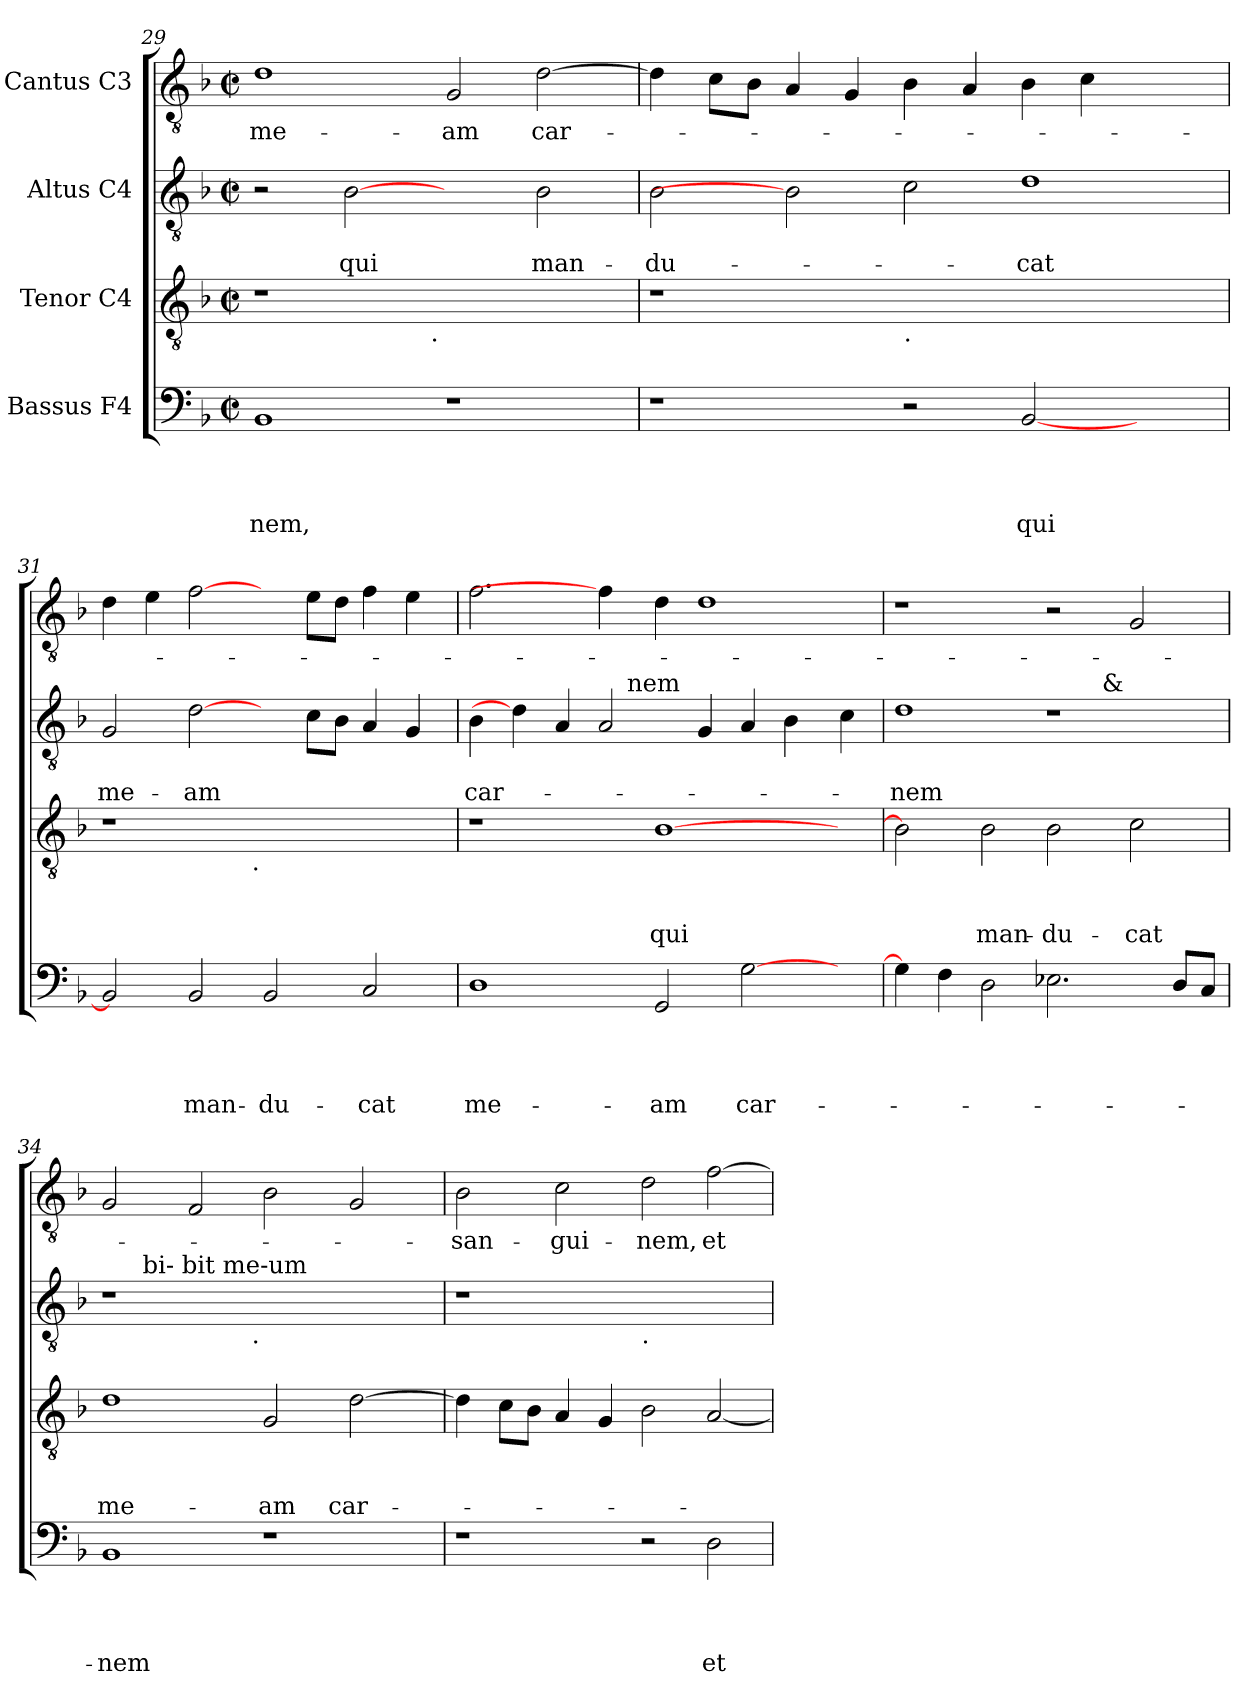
**kern	**text	**text	**text	**text	**kern	**text	**text	**text	**kern	**text	**text	**kern	**text
*part4	*part4	*part4	*part4	*part4	*part3	*part3	*part3	*part3	*part2	*part2	*part2	*part1	*part1
*staff4	*staff4	*staff4	*staff4	*staff4	*staff3	*staff3	*staff3	*staff3	*staff2	*staff2	*staff2	*staff1	*staff1
*I"Bassus F4	*	*	*	*	*I"Tenor C4	*	*	*	*I"Altus C4	*	*	*I"Cantus C3	*
*clefF4	*	*	*	*	*clefGv2	*	*	*	*clefGv2	*	*	*clefGv2	*
*k[b-]	*	*	*	*	*k[b-]	*	*	*	*k[b-]	*	*	*k[b-]	*
*F:	*	*	*	*	*F:	*	*	*	*F:	*	*	*F:	*
*M2/2	*	*	*	*	*M2/2	*	*	*	*M2/2	*	*	*M2/2	*
*met(c|)	*	*	*	*	*met(c|)	*	*	*	*met(c|)	*	*	*met(c|)	*
=29	=29	=29	=29	=29	=29	=29	=29	=29	=29	=29	=29	=29	=29
!	!	!	!	!LO:LY:b	!	!	!	!	!	!	!	!	!LO:LY:b
*	*	*	*	*	*^	*	*	*	*	*	*	*	*
1BB-	.	.	.	-nem,	1r	2ryy	.	.	.	2r	.	.	1d	me-
!	!	!	!	!	!	!	!	!	!	!	!	!LO:LY:b	!	!
.	.	.	.	.	.	4...ryy	.	.	.	[2B-	.	qui	.	.
!	!	!	!	!	!	!LO:TX:b:t=.	!	!	!	!	!	!	!	!
.	.	.	.	.	.	1ryy	.	.	.	.	.	.	.	.
!	!	!	!	!	!	!	!	!	!	!	!	!	!	!LO:LY:b
1r	.	.	.	.	1ryy	.	.	.	.	2ryy	.	.	2G/	-am
!	!	!	!	!	!	!	!	!	!	!	!	!LO:LY:b	!	!LO:LY:b
.	.	.	.	.	.	.	.	.	.	2B-\	.	man-	[<2d\	car-
.	.	.	.	.	.	32ryy	.	.	.	.	.	.	.	.
!!LO:LB:g=z
=30	=30	=30	=30	=30	=30	=30	=30	=30	=30	=30	=30	=30	=30	=30
!	!	!	!	!	!	!	!	!	!	!	!	!LO:LY:b	!	!
*	*	*	*	*	*v	*v	*	*	*	*	*	*	*	*
1r	.	.	.	.	1r	.	.	.	2B-\	.	-du-	4d\]	.
.	.	.	.	.	.	.	.	.	.	.	.	8c\L	.
.	.	.	.	.	.	.	.	.	.	.	.	8B-\J	.
.	.	.	.	.	.	.	.	.	2B-]	.	.	4A/	.
.	.	.	.	.	.	.	.	.	.	.	.	4G/	.
!	!	!	!	!	!LO:TX:b:t=.	!	!	!	!	!	!	!	!
2r	.	.	.	.	1.ryy	.	.	.	2c\	.	.	4B-\	.
.	.	.	.	.	.	.	.	.	.	.	.	4A/	.
!	!	!	!	!LO:LY:b	!	!	!	!	!	!	!LO:LY:b	!	!
[<2BB-/	.	.	.	qui	.	.	.	.	1d	.	-cat	4B-\	.
.	.	.	.	.	.	.	.	.	.	.	.	4c\	.
2ryy	.	.	.	.	.	.	.	.	.	.	.	2ryy	.
=31	=31	=31	=31	=31	=31	=31	=31	=31	=31	=31	=31	=31	=31
!	!	!	!	!	!	!	!	!	!	!	!LO:LY:b	!	!
*	*	*	*	*	*^	*	*	*	*	*	*	*	*
2BB-/]	.	.	.	.	1r	2ryy	.	.	.	2G/	.	me-	4d\	.
.	.	.	.	.	.	.	.	.	.	.	.	.	4e\	.
!	!	!	!	!LO:LY:b	!	!	!	!	!	!	!	!LO:LY:b	!	!
2BB-/	.	.	.	man-	.	4...ryy	.	.	.	[2d\	.	-am	[2f\	.
!	!	!	!	!	!	!LO:TX:b:t=.	!	!	!	!	!	!	!	!
.	.	.	.	.	.	1ryy	.	.	.	.	.	.	.	.
!	!	!	!	!LO:LY:b	!	!	!	!	!	!	!	!	!	!
2BB-/	.	.	.	-du-	1ryy	.	.	.	.	4ryy	.	.	4ryy	.
.	.	.	.	.	.	.	.	.	.	8c\L	.	.	8e\L	.
.	.	.	.	.	.	.	.	.	.	8B-\J	.	.	8d\J	.
!	!	!	!	!LO:LY:b	!	!	!	!	!	!	!	!	!	!
2C/	.	.	.	-cat	.	.	.	.	.	4A/	.	.	4f\	.
.	.	.	.	.	.	.	.	.	.	4G/	.	.	4e\	.
.	.	.	.	.	.	32ryy	.	.	.	.	.	.	.	.
=32	=32	=32	=32	=32	=32	=32	=32	=32	=32	=32	=32	=32	=32	=32
!	!	!	!	!LO:LY:b	!	!	!	!	!	!	!	!LO:LY:b	!	!
*	*	*	*	*	*v	*v	*	*	*	*^	*	*	*	*
1D	.	.	.	me-	1r	.	.	.	4B-\	2..ryy	.	car-	2.f\	.
.	.	.	.	.	.	.	.	.	4d\]	.	.	.	.	.
.	.	.	.	.	.	.	.	.	4A/	.	.	.	.	.
.	.	.	.	.	.	.	.	.	2A/	.	.	.	4f\]	.
!	!	!	!	!	!	!	!	!	!	!LO:TX:a:t=nem	!	!	!	!
.	.	.	.	.	.	.	.	.	.	1ryy	.	.	.	.
!	!	!	!	!LO:LY:b	!	!	!	!LO:LY:b	!	!	!	!	!	!
2GG/	.	.	.	-am	[>1B-	.	.	qui	.	.	.	.	4d\	.
.	.	.	.	.	.	.	.	.	4G/	.	.	.	1d	.
!	!	!	!	!LO:LY:b	!	!	!	!	!	!	!	!	!	!
[>2G\	.	.	.	car-	.	.	.	.	4A/	.	.	.	.	.
.	.	.	.	.	.	.	.	.	4B-\	.	.	.	.	.
.	.	.	.	.	.	.	.	.	.	4.ryy	.	.	.	.
4ryy	.	.	.	.	4ryy	.	.	.	4c\	.	.	.	.	.
=33	=33	=33	=33	=33	=33	=33	=33	=33	=33	=33	=33	=33	=33	=33
!	!	!	!	!	!	!	!	!	!	!	!	!LO:LY:b	!	!
4G\]	.	.	.	.	2B-\]	.	.	.	1d	1ryy	.	-nem	1r	.
4F\	.	.	.	.	.	.	.	.	.	.	.	.	.	.
!	!	!	!	!	!	!	!	!LO:LY:b	!	!	!	!	!	!
2D\	.	.	.	.	2B-\	.	.	man-	.	.	.	.	.	.
!	!	!	!	!	!	!	!	!LO:LY:b	!	!	!	!	!	!
2.E-X\	.	.	.	.	2B-\	.	.	-du-	1r	4.ryy	.	.	2r	.
!	!	!	!	!	!	!	!	!	!	!LO:TX:a:t=&	!	!	!	!
.	.	.	.	.	.	.	.	.	.	2ryy	.	.	.	.
!	!	!	!	!	!	!	!	!LO:LY:b	!	!	!	!	!	!
.	.	.	.	.	2c\	.	.	-cat	.	.	.	.	2G/	.
8D/L	.	.	.	.	.	.	.	.	.	.	.	.	.	.
8C/J	.	.	.	.	.	.	.	.	.	8ryy	.	.	.	.
=34	=34	=34	=34	=34	=34	=34	=34	=34	=34	=34	=34	=34	=34	=34
!	!	!	!	!LO:LY:b	!	!	!	!LO:LY:b	!	!	!	!	!	!
*	*	*	*	*	*	*	*	*	*	*^	*	*	*	*
1BB-	.	.	.	-nem	1d	.	.	me-	1r	8..ryy	2ryy	.	.	2G/	.
!	!	!	!	!	!	!	!	!	!	!LO:TX:a:t=bi- bit me-um	!	!	!	!	!
.	.	.	.	.	.	.	.	.	.	1ryy	.	.	.	.	.
.	.	.	.	.	.	.	.	.	.	.	4...ryy	.	.	2F/	.
!	!	!	!	!	!	!	!	!	!	!	!LO:TX:b:t=.	!	!	!	!
.	.	.	.	.	.	.	.	.	.	.	1ryy	.	.	.	.
!	!	!	!	!	!	!	!	!LO:LY:b	!	!	!	!	!	!	!
1r	.	.	.	.	2G/	.	.	-am	1ryy	.	.	.	.	2B-\	.
.	.	.	.	.	.	.	.	.	.	2ryy	.	.	.	.	.
!	!	!	!	!	!	!	!	!LO:LY:b	!	!	!	!	!	!	!
.	.	.	.	.	[<2d\	.	.	car-	.	.	.	.	.	2G/	.
.	.	.	.	.	.	.	.	.	.	4ryy	.	.	.	.	.
.	.	.	.	.	.	.	.	.	.	32ryy	32ryy	.	.	.	.
!!LO:LB:g=z
=35	=35	=35	=35	=35	=35	=35	=35	=35	=35	=35	=35	=35	=35	=35	=35
!	!	!	!	!	!	!	!	!	!	!	!	!	!	!	!LO:LY:b
*	*	*	*	*	*	*	*	*	*v	*v	*v	*	*	*	*
1r	.	.	.	.	4d\]	.	.	.	1r	.	.	2B-\	-san-
.	.	.	.	.	8c\L	.	.	.	.	.	.	.	.
.	.	.	.	.	8B-\J	.	.	.	.	.	.	.	.
!	!	!	!	!	!	!	!	!	!	!	!	!	!LO:LY:b
.	.	.	.	.	4A/	.	.	.	.	.	.	2c\	-gui-
.	.	.	.	.	4G/	.	.	.	.	.	.	.	.
!	!	!	!	!	!	!	!	!	!LO:TX:b:t=.	!	!	!	!
!	!	!	!	!	!	!	!	!	!	!	!	!	!LO:LY:b
2r	.	.	.	.	2B-\	.	.	.	1ryy	.	.	2d\	-nem,
!	!	!	!	!LO:LY:b	!	!	!	!	!	!	!	!	!LO:LY:b
2D\	.	.	.	et	[<2A/	.	.	.	.	.	.	[>2f\	et
=	=	=	=	=	=	=	=	=	=	=	=	=	=
*-	*-	*-	*-	*-	*-	*-	*-	*-	*-	*-	*-	*-	*-
